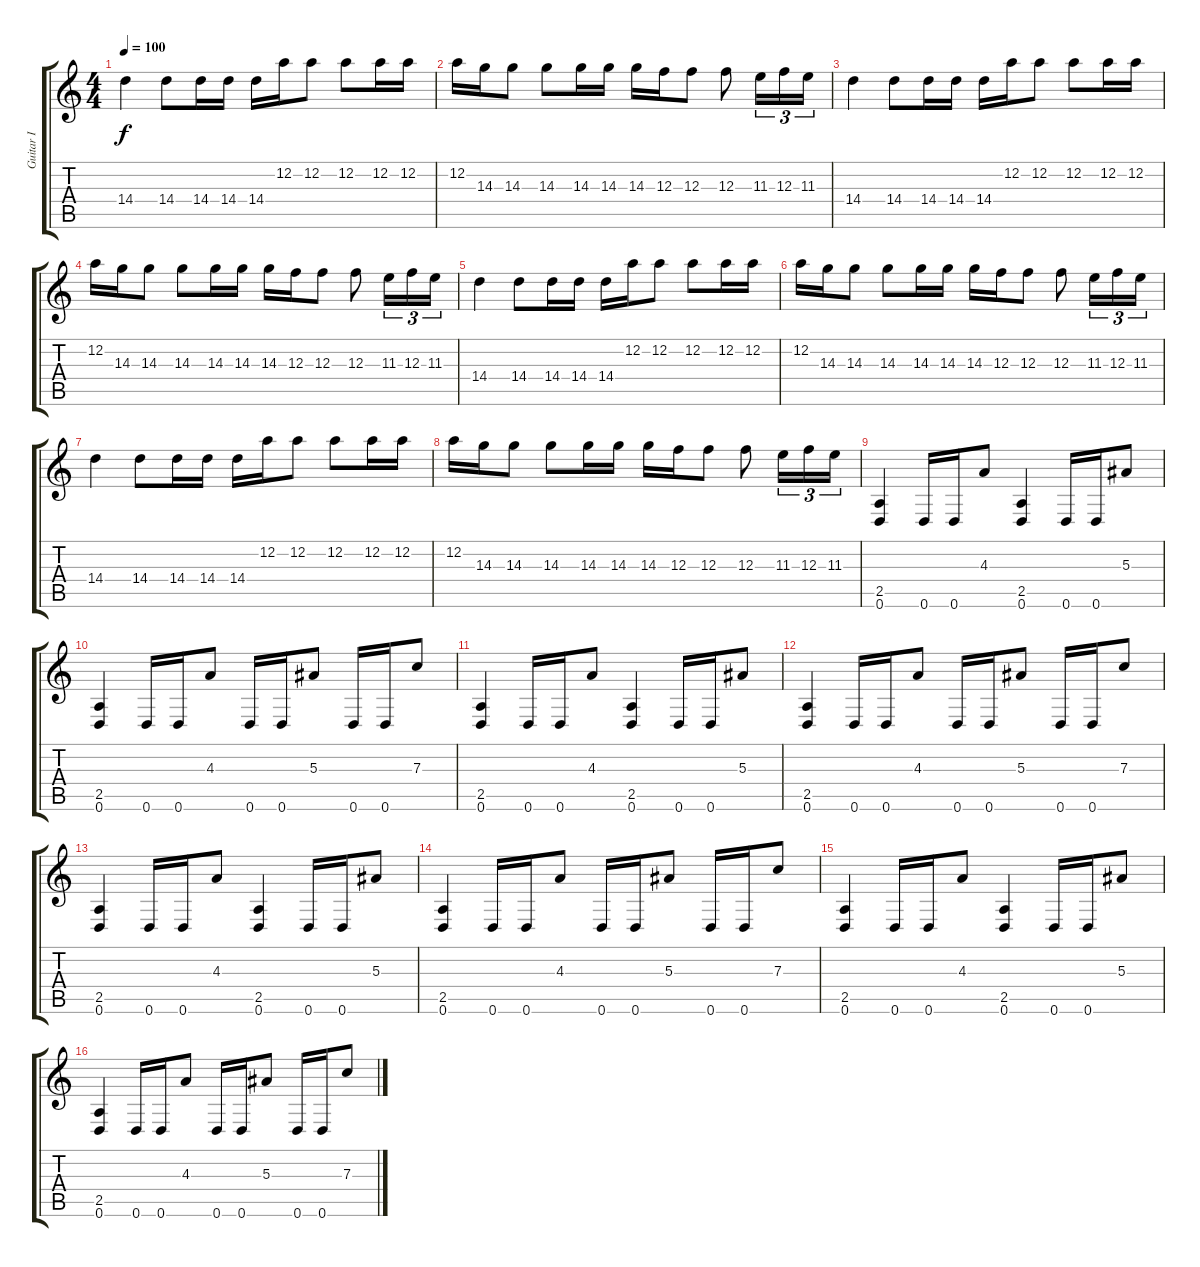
\track ("Guitar I" "Guitar I") {instrument distortionguitar}
\staff {score tabs}
\tuning (D4 A3 F3 C3 G2 D2) {hide}
\ts (4 4)
\tempo 100
\clef g2
\ks c
14.4.4{dy f} 14.4.8 14.4.16 14.4.16 14.4.16 12.2.16 12.2.8 12.2.8 12.2.16 12.2.16 |
12.2.16 14.3.16 14.3.8 14.3.8 14.3.16 14.3.16 14.3.16 12.3.16 12.3.8 12.3.8 11.3.16{tu (3 2)} 12.3.16{tu (3 2)} 11.3.16{tu (3 2)} |
14.4.4 14.4.8 14.4.16 14.4.16 14.4.16 12.2.16 12.2.8 12.2.8 12.2.16 12.2.16 |
12.2.16 14.3.16 14.3.8 14.3.8 14.3.16 14.3.16 14.3.16 12.3.16 12.3.8 12.3.8 11.3.16{tu (3 2)} 12.3.16{tu (3 2)} 11.3.16{tu (3 2)} |
14.4.4 14.4.8 14.4.16 14.4.16 14.4.16 12.2.16 12.2.8 12.2.8 12.2.16 12.2.16 |
12.2.16 14.3.16 14.3.8 14.3.8 14.3.16 14.3.16 14.3.16 12.3.16 12.3.8 12.3.8 11.3.16{tu (3 2)} 12.3.16{tu (3 2)} 11.3.16{tu (3 2)} |
14.4.4 14.4.8 14.4.16 14.4.16 14.4.16 12.2.16 12.2.8 12.2.8 12.2.16 12.2.16 |
12.2.16 14.3.16 14.3.8 14.3.8 14.3.16 14.3.16 14.3.16 12.3.16 12.3.8 12.3.8 11.3.16{tu (3 2)} 12.3.16{tu (3 2)} 11.3.16{tu (3 2)} |
(2.5 0.6).4 0.6.16 0.6.16 4.3.8 (2.5 0.6).4 0.6.16 0.6.16 5.3.8 |
(2.5 0.6).4 0.6.16 0.6.16 4.3.8 0.6.16 0.6.16 5.3.8 0.6.16 0.6.16 7.3.8 |
(2.5 0.6).4 0.6.16 0.6.16 4.3.8 (2.5 0.6).4 0.6.16 0.6.16 5.3.8 |
(2.5 0.6).4 0.6.16 0.6.16 4.3.8 0.6.16 0.6.16 5.3.8 0.6.16 0.6.16 7.3.8 |
(2.5 0.6).4 0.6.16 0.6.16 4.3.8 (2.5 0.6).4 0.6.16 0.6.16 5.3.8 |
(2.5 0.6).4 0.6.16 0.6.16 4.3.8 0.6.16 0.6.16 5.3.8 0.6.16 0.6.16 7.3.8 |
(2.5 0.6).4 0.6.16 0.6.16 4.3.8 (2.5 0.6).4 0.6.16 0.6.16 5.3.8 |
(2.5 0.6).4 0.6.16 0.6.16 4.3.8 0.6.16 0.6.16 5.3.8 0.6.16 0.6.16 7.3.8
